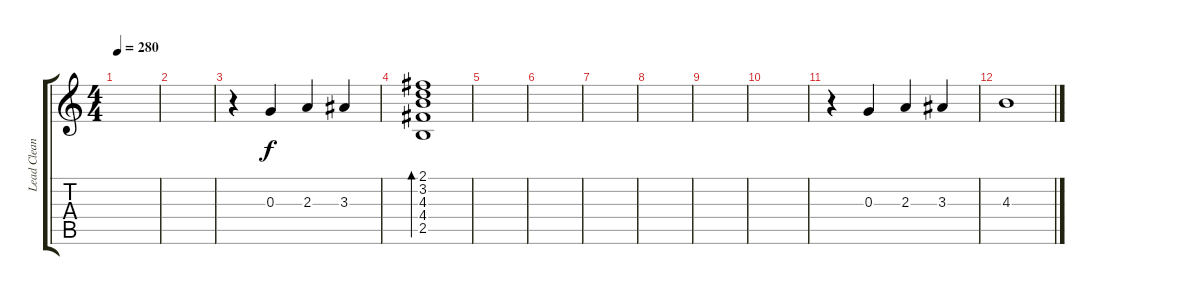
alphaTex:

\track ("Lead Clean" "Lead Clean") {instrument electricguitarclean}
\staff {score tabs}
\tuning (E4 B3 G3 D3 A2 E2) {hide}
\ts (4 4)
\tempo 280
\clef g2
\ks c
|
|
r.4 0.3.4 2.3.4 3.3.4 |
(2.1 3.2 4.3 4.4 2.5).1{bd 480} |
|
|
|
|
|
|
r.4 0.3.4 2.3.4 3.3.4 |
4.3.1
